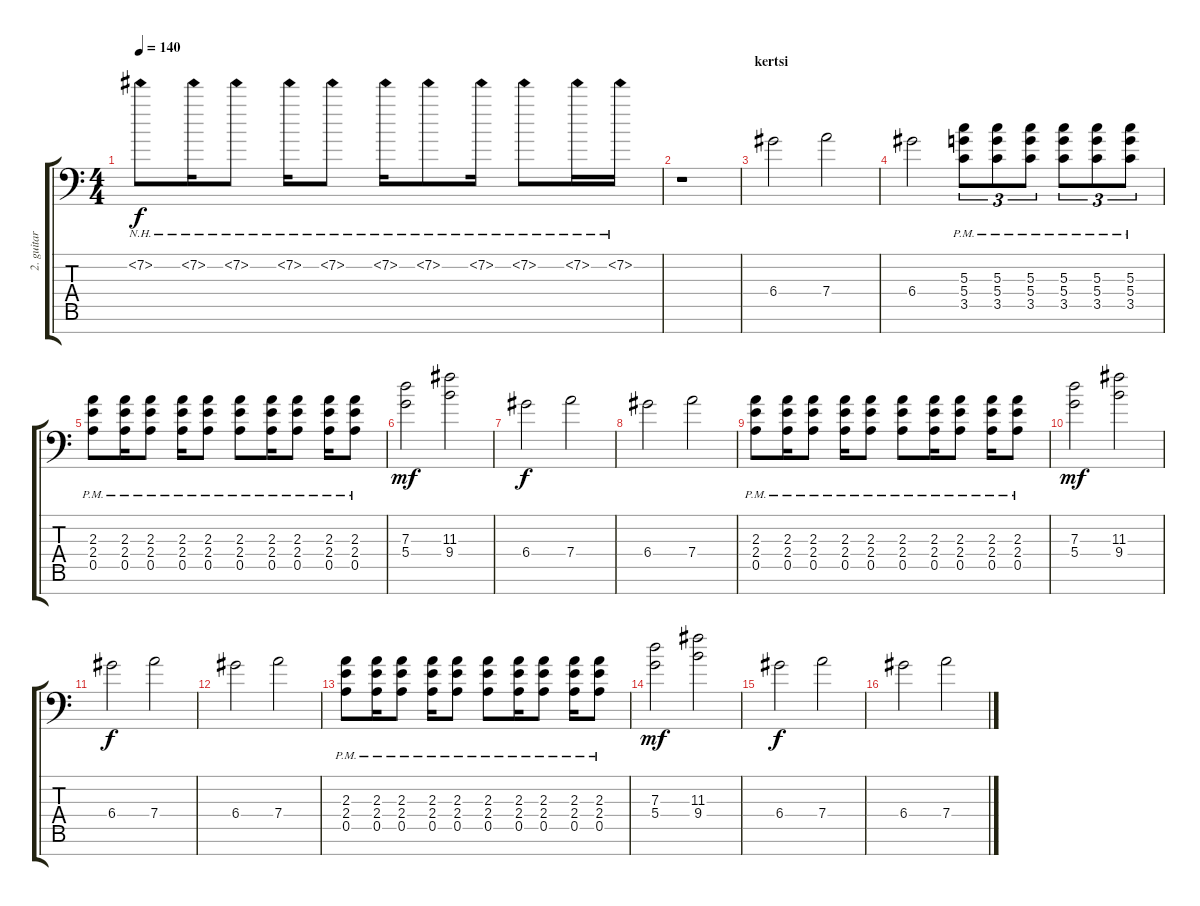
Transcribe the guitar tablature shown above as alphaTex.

\track ("2. guitar" "2. guitar") {instrument distortionguitar}
\staff {score tabs}
\tuning (E4 B3 G3 D3 A2 D2 A1) {hide}
\ts (4 4)
\tempo 140
\clef f4
\ks c
7.2{nh}.8{dy f} 7.2{nh}.16 7.2{nh}.8 7.2{nh}.16 7.2{nh}.8 7.2{nh}.16 7.2{nh}.8 7.2{nh}.16 7.2{nh}.8 7.2{nh}.16 7.2{nh}.16 |
r.1 |
\section ("" "kertsi")
6.4.2 7.4.2 |
6.4.2 (5.3{pm} 5.4{pm} 3.5{pm}).8{tu (3 2)} (5.3{pm} 5.4{pm} 3.5{pm}).8{tu (3 2)} (5.3{pm} 5.4{pm} 3.5{pm}).8{tu (3 2)} (5.3{pm} 5.4{pm} 3.5{pm}).8{tu (3 2)} (5.3{pm} 5.4{pm} 3.5{pm}).8{tu (3 2)} (5.3{pm} 5.4{pm} 3.5{pm}).8{tu (3 2)} |
(2.3{pm} 2.4{pm} 0.5{pm}).8 (2.3{pm} 2.4{pm} 0.5{pm}).16 (2.3{pm} 2.4{pm} 0.5{pm}).8 (2.3{pm} 2.4{pm} 0.5{pm}).16 (2.3{pm} 2.4{pm} 0.5{pm}).8 (2.3{pm} 2.4{pm} 0.5{pm}).8 (2.3{pm} 2.4{pm} 0.5{pm}).16 (2.3{pm} 2.4{pm} 0.5{pm}).8 (2.3{pm} 2.4{pm} 0.5{pm}).16 (2.3{pm} 2.4{pm} 0.5{pm}).8 |
(7.3 5.4).2{dy mf} (11.3 9.4).2 |
6.4.2{dy f} 7.4.2 |
6.4.2 7.4.2 |
(2.3{pm} 2.4{pm} 0.5{pm}).8 (2.3{pm} 2.4{pm} 0.5{pm}).16 (2.3{pm} 2.4{pm} 0.5{pm}).8 (2.3{pm} 2.4{pm} 0.5{pm}).16 (2.3{pm} 2.4{pm} 0.5{pm}).8 (2.3{pm} 2.4{pm} 0.5{pm}).8 (2.3{pm} 2.4{pm} 0.5{pm}).16 (2.3{pm} 2.4{pm} 0.5{pm}).8 (2.3{pm} 2.4{pm} 0.5{pm}).16 (2.3{pm} 2.4{pm} 0.5{pm}).8 |
(7.3 5.4).2{dy mf} (11.3 9.4).2 |
6.4.2{dy f} 7.4.2 |
6.4.2 7.4.2 |
(2.3{pm} 2.4{pm} 0.5{pm}).8 (2.3{pm} 2.4{pm} 0.5{pm}).16 (2.3{pm} 2.4{pm} 0.5{pm}).8 (2.3{pm} 2.4{pm} 0.5{pm}).16 (2.3{pm} 2.4{pm} 0.5{pm}).8 (2.3{pm} 2.4{pm} 0.5{pm}).8 (2.3{pm} 2.4{pm} 0.5{pm}).16 (2.3{pm} 2.4{pm} 0.5{pm}).8 (2.3{pm} 2.4{pm} 0.5{pm}).16 (2.3{pm} 2.4{pm} 0.5{pm}).8 |
(7.3 5.4).2{dy mf} (11.3 9.4).2 |
6.4.2{dy f} 7.4.2 |
6.4.2 7.4.2
